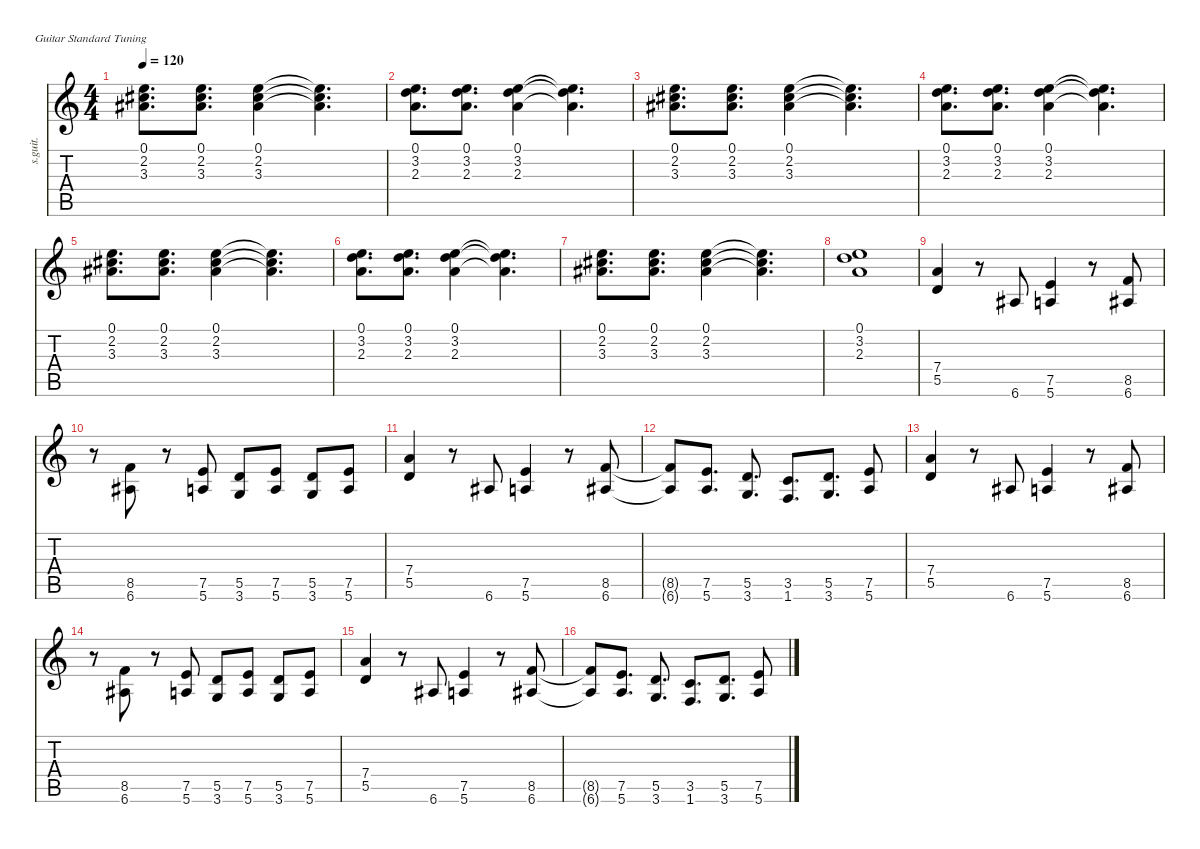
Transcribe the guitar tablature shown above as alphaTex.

\defaultSystemsLayout 4
\hideDynamics
\bracketExtendMode nobrackets
\otherSystemsTrackNameOrientation horizontal
\track ("Steel Guitar" "s.guit.") {instrument acousticguitarsteel}
\staff {score tabs}
\tuning (E4 B3 G3 D3 A2 E2)
\ts (4 4)
\tempo 120
\clef g2
\ks c
(0.1 2.2{acc #} 3.3{acc #}).8{d dy mf beam Down} (0.1 2.2{acc #} 3.3{acc #}).8{d beam Down} (0.1 2.2{acc #} 3.3{acc #}).4{beam Down} (0.1{t} 2.2{t acc #} 3.3{t acc #}).4{d beam Down} |
(0.1 3.2 2.3).8{d beam Down} (0.1 3.2 2.3).8{d beam Down} (0.1 3.2 2.3).4{beam Down} (0.1{t} 3.2{t} 2.3{t}).4{d beam Down} |
(0.1 2.2{acc #} 3.3{acc #}).8{d beam Down} (0.1 2.2{acc #} 3.3{acc #}).8{d beam Down} (0.1 2.2{acc #} 3.3{acc #}).4{beam Down} (0.1{t} 2.2{t acc #} 3.3{t acc #}).4{d beam Down} |
(0.1 3.2 2.3).8{d beam Down} (0.1 3.2 2.3).8{d beam Down} (0.1 3.2 2.3).4{beam Down} (0.1{t} 3.2{t} 2.3{t}).4{d beam Down} |
(0.1 2.2{acc #} 3.3{acc #}).8{d beam Down} (0.1 2.2{acc #} 3.3{acc #}).8{d beam Down} (0.1 2.2{acc #} 3.3{acc #}).4{beam Down} (0.1{t} 2.2{t acc #} 3.3{t acc #}).4{d beam Down} |
(0.1 3.2 2.3).8{d beam Down} (0.1 3.2 2.3).8{d beam Down} (0.1 3.2 2.3).4{beam Down} (0.1{t} 3.2{t} 2.3{t}).4{d beam Down} |
(0.1 2.2{acc #} 3.3{acc #}).8{d beam Down} (0.1 2.2{acc #} 3.3{acc #}).8{d beam Down} (0.1 2.2{acc #} 3.3{acc #}).4{beam Down} (0.1{t} 2.2{t acc #} 3.3{t acc #}).4{d beam Down} |
(0.1 3.2 2.3).1{beam Down} |
(5.5 7.4).4{beam Up} r.8{beam Up} 6.6{acc #}.8{beam Up} (5.6 7.5).4{beam Up} r.8{beam Up} (8.5 6.6{acc #}).8{beam Up} |
r.8{beam Down} (8.5 6.6{acc #}).8{beam Up} r.8{beam Up} (5.6 7.5).8{beam Up} (5.5 3.6).8{beam Up} (5.6 7.5).8{beam Up} (5.5 3.6).8{beam Up} (5.6 7.5).8{beam Up} |
(5.5 7.4).4{beam Up} r.8{beam Up} 6.6{acc #}.8{beam Up} (5.6 7.5).4{beam Up} r.8{beam Up} (8.5 6.6{acc #}).8{beam Up} |
(8.5{t} 6.6{t acc #}).8{beam Up} (5.6 7.5).8{d beam Up} (3.6 5.5).8{d beam Up} (1.6 3.5).8{d beam Up} (3.6 5.5).8{d beam Up} (5.6 7.5).8{beam Up} |
(5.5 7.4).4{beam Up} r.8{beam Up} 6.6{acc #}.8{beam Up} (5.6 7.5).4{beam Up} r.8{beam Up} (8.5 6.6{acc #}).8{beam Up} |
r.8{beam Down} (8.5 6.6{acc #}).8{beam Up} r.8{beam Up} (5.6 7.5).8{beam Up} (5.5 3.6).8{beam Up} (5.6 7.5).8{beam Up} (5.5 3.6).8{beam Up} (5.6 7.5).8{beam Up} |
(5.5 7.4).4{beam Up} r.8{beam Up} 6.6{acc #}.8{beam Up} (5.6 7.5).4{beam Up} r.8{beam Up} (8.5 6.6{acc #}).8{beam Up} |
(8.5{t} 6.6{t acc #}).8{beam Up} (5.6 7.5).8{d beam Up} (3.6 5.5).8{d beam Up} (1.6 3.5).8{d beam Up} (3.6 5.5).8{d beam Up} (5.6 7.5).8{beam Up}
